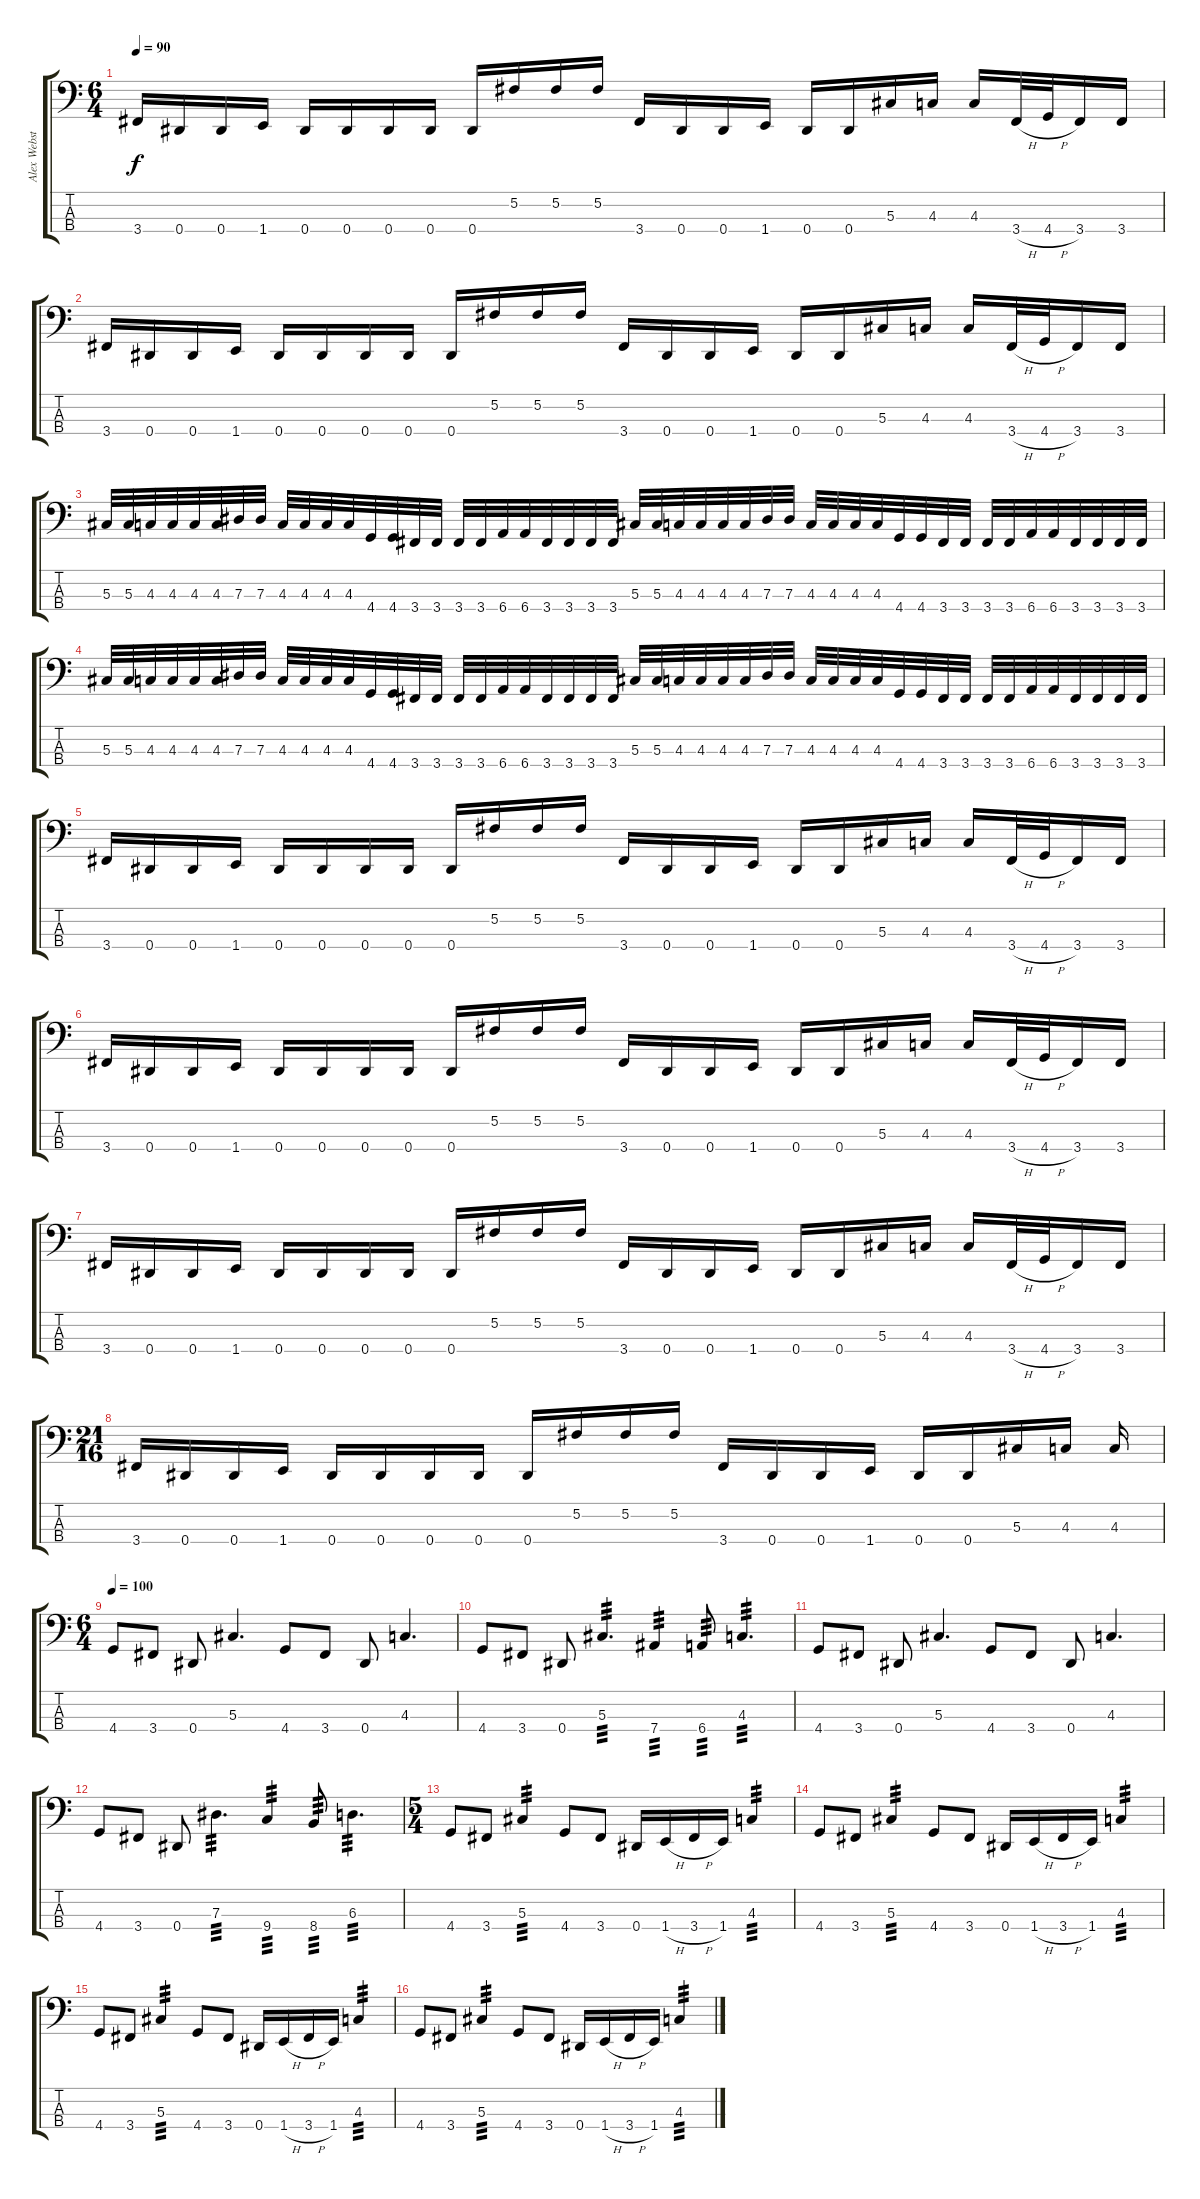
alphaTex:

\track ("Alex Webster" "Alex Webst") {instrument electricbassfinger}
\staff {score tabs}
\tuning (Gb2 Db2 Ab1 Eb1) {hide}
\ts (6 4)
\tempo 90
\clef f4
\ks c
3.4.16{dy f} 0.4.16 0.4.16 1.4.16 0.4.16 0.4.16 0.4.16 0.4.16 0.4.16 5.2.16 5.2.16 5.2.16 3.4.16 0.4.16 0.4.16 1.4.16 0.4.16 0.4.16 5.3.16 4.3.16 4.3.16 3.4{h}.32 4.4{h}.32 3.4.16 3.4.16 |
3.4.16 0.4.16 0.4.16 1.4.16 0.4.16 0.4.16 0.4.16 0.4.16 0.4.16 5.2.16 5.2.16 5.2.16 3.4.16 0.4.16 0.4.16 1.4.16 0.4.16 0.4.16 5.3.16 4.3.16 4.3.16 3.4{h}.32 4.4{h}.32 3.4.16 3.4.16 |
5.3.32 5.3.32 4.3.32 4.3.32 4.3.32 4.3.32 7.3.32 7.3.32 4.3.32 4.3.32 4.3.32 4.3.32 4.4.32 4.4.32 3.4.32 3.4.32 3.4.32 3.4.32 6.4.32 6.4.32 3.4.32 3.4.32 3.4.32 3.4.32 5.3.32 5.3.32 4.3.32 4.3.32 4.3.32 4.3.32 7.3.32 7.3.32 4.3.32 4.3.32 4.3.32 4.3.32 4.4.32 4.4.32 3.4.32 3.4.32 3.4.32 3.4.32 6.4.32 6.4.32 3.4.32 3.4.32 3.4.32 3.4.32 |
5.3.32 5.3.32 4.3.32 4.3.32 4.3.32 4.3.32 7.3.32 7.3.32 4.3.32 4.3.32 4.3.32 4.3.32 4.4.32 4.4.32 3.4.32 3.4.32 3.4.32 3.4.32 6.4.32 6.4.32 3.4.32 3.4.32 3.4.32 3.4.32 5.3.32 5.3.32 4.3.32 4.3.32 4.3.32 4.3.32 7.3.32 7.3.32 4.3.32 4.3.32 4.3.32 4.3.32 4.4.32 4.4.32 3.4.32 3.4.32 3.4.32 3.4.32 6.4.32 6.4.32 3.4.32 3.4.32 3.4.32 3.4.32 |
3.4.16 0.4.16 0.4.16 1.4.16 0.4.16 0.4.16 0.4.16 0.4.16 0.4.16 5.2.16 5.2.16 5.2.16 3.4.16 0.4.16 0.4.16 1.4.16 0.4.16 0.4.16 5.3.16 4.3.16 4.3.16 3.4{h}.32 4.4{h}.32 3.4.16 3.4.16 |
3.4.16 0.4.16 0.4.16 1.4.16 0.4.16 0.4.16 0.4.16 0.4.16 0.4.16 5.2.16 5.2.16 5.2.16 3.4.16 0.4.16 0.4.16 1.4.16 0.4.16 0.4.16 5.3.16 4.3.16 4.3.16 3.4{h}.32 4.4{h}.32 3.4.16 3.4.16 |
3.4.16 0.4.16 0.4.16 1.4.16 0.4.16 0.4.16 0.4.16 0.4.16 0.4.16 5.2.16 5.2.16 5.2.16 3.4.16 0.4.16 0.4.16 1.4.16 0.4.16 0.4.16 5.3.16 4.3.16 4.3.16 3.4{h}.32 4.4{h}.32 3.4.16 3.4.16 |
\ts (21 16)
3.4.16 0.4.16 0.4.16 1.4.16 0.4.16 0.4.16 0.4.16 0.4.16 0.4.16 5.2.16 5.2.16 5.2.16 3.4.16 0.4.16 0.4.16 1.4.16 0.4.16 0.4.16 5.3.16 4.3.16 4.3.16 |
\ts (6 4)
\tempo 100
4.4.8 3.4.8 0.4.8 5.3.4{d} 4.4.8 3.4.8 0.4.8 4.3.4{d} |
4.4.8 3.4.8 0.4.8 5.3.4{d tp 3} 7.4.4{tp 3} 6.4.8{tp 3} 4.3.4{d tp 3} |
4.4.8 3.4.8 0.4.8 5.3.4{d} 4.4.8 3.4.8 0.4.8 4.3.4{d} |
4.4.8 3.4.8 0.4.8 7.3.4{d tp 3} 9.4.4{tp 3} 8.4.8{tp 3} 6.3.4{d tp 3} |
\ts (5 4)
4.4.8 3.4.8 5.3.4{tp 3} 4.4.8 3.4.8 0.4.16 1.4{h}.16 3.4{h}.16 1.4.16 4.3.4{tp 3} |
4.4.8 3.4.8 5.3.4{tp 3} 4.4.8 3.4.8 0.4.16 1.4{h}.16 3.4{h}.16 1.4.16 4.3.4{tp 3} |
4.4.8 3.4.8 5.3.4{tp 3} 4.4.8 3.4.8 0.4.16 1.4{h}.16 3.4{h}.16 1.4.16 4.3.4{tp 3} |
4.4.8 3.4.8 5.3.4{tp 3} 4.4.8 3.4.8 0.4.16 1.4{h}.16 3.4{h}.16 1.4.16 4.3.4{tp 3}
